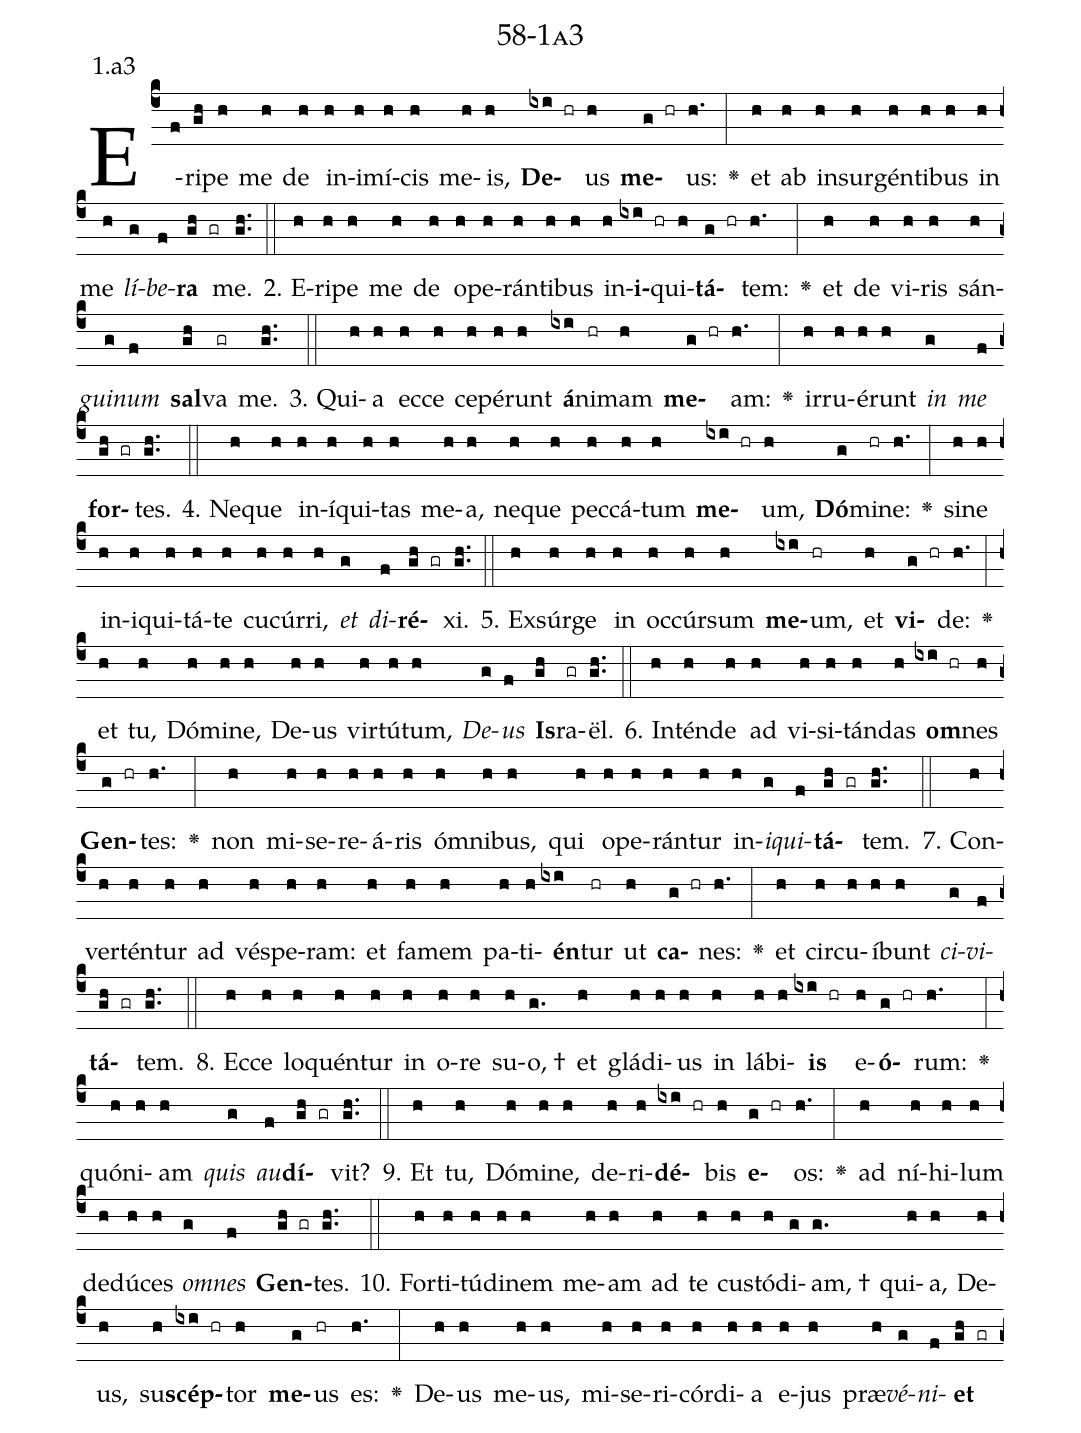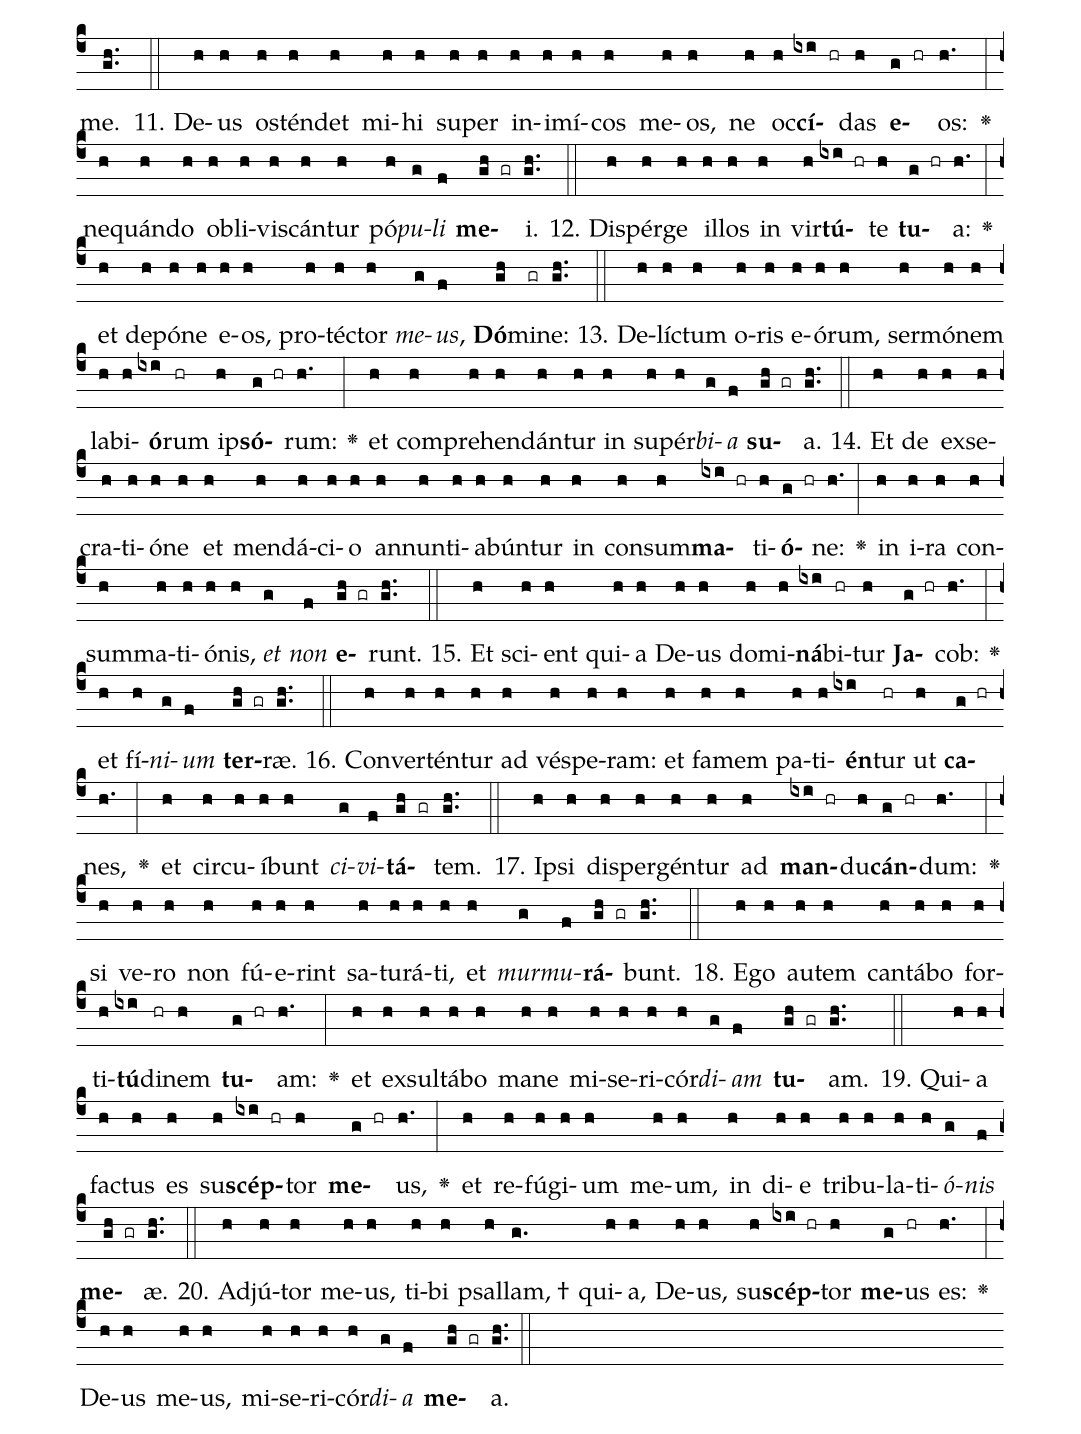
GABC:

name: 58-1a3;
annotation: 1.a3;
%%
(c4)E(f)ri(gh)pe(h) me(h) de(h) in(h)i(h)mí(h)cis(h) me(h)is,(h) <b>De</b>(ixi hr)us(h) <b>me</b>(g hr)us:(h.) <v>\greheightstar</v>(:) et(h) ab(h) in(h)sur(h)gén(h)ti(h)bus(h) in(h) me(h) <i>lí</i>(g)<i>be</i>(f)<b>ra</b>(gh gr) me.(gh..) (::)
2. E(h)ri(h)pe(h) me(h) de(h) o(h)pe(h)rán(h)ti(h)bus(h) in(h)<b>i</b>(ixi hr)qui(h)<b>tá</b>(g hr)tem:(h.) <v>\greheightstar</v>(:) et(h) de(h) vi(h)ris(h) sán(h)<i>gui</i>(g)<i>num</i>(f) <b>sal</b>(gh)va(gr) me.(gh..) (::)
3. Qui(h)a(h) ec(h)ce(h) ce(h)pé(h)runt(h) <b>á</b>(ixi)ni(hr)mam(h) <b>me</b>(g hr)am:(h.) <v>\greheightstar</v>(:) ir(h)ru(h)é(h)runt(h) <i>in</i>(g) <i>me</i>(f) <b>for</b>(gh gr)tes.(gh..) (::)
4. Ne(h)que(h) in(h)í(h)qui(h)tas(h) me(h)a,(h) ne(h)que(h) pec(h)cá(h)tum(h) <b>me</b>(ixi hr)um,(h) <b>Dó</b>(g)mi(hr)ne:(h.) <v>\greheightstar</v>(:) si(h)ne(h) in(h)i(h)qui(h)tá(h)te(h) cu(h)cúr(h)ri,(h) <i>et</i>(g) <i>di</i>(f)<b>ré</b>(gh gr)xi.(gh..) (::)
5. Ex(h)súr(h)ge(h) in(h) oc(h)cúr(h)sum(h) <b>me</b>(ixi)um,(hr) et(h) <b>vi</b>(g hr)de:(h.) <v>\greheightstar</v>(:) et(h) tu,(h) Dó(h)mi(h)ne,(h) De(h)us(h) vir(h)tú(h)tum,(h) <i>De</i>(g)<i>us</i>(f) <b>Is</b>(gh)ra(gr)ël.(gh..) (::)
6. In(h)tén(h)de(h) ad(h) vi(h)si(h)tán(h)das(h) <b>om</b>(ixi hr)nes(h) <b>Gen</b>(g hr)tes:(h.) <v>\greheightstar</v>(:) non(h) mi(h)se(h)re(h)á(h)ris(h) óm(h)ni(h)bus,(h) qui(h) o(h)pe(h)rán(h)tur(h) in(h)<i>i</i>(g)<i>qui</i>(f)<b>tá</b>(gh gr)tem.(gh..) (::)
7. Con(h)ver(h)tén(h)tur(h) ad(h) vés(h)pe(h)ram:(h) et(h) fa(h)mem(h) pa(h)ti(h)<b>én</b>(ixi)tur(hr) ut(h) <b>ca</b>(g hr)nes:(h.) <v>\greheightstar</v>(:) et(h) cir(h)cu(h)í(h)bunt(h) <i>ci</i>(g)<i>vi</i>(f)<b>tá</b>(gh gr)tem.(gh..) (::)
8. Ec(h)ce(h) lo(h)quén(h)tur(h) in(h) o(h)re(h) su(h)o, †(g.) et(h) glá(h)di(h)us(h) in(h) lá(h)bi(h)<b>is</b>(ixi hr) e(h)<b>ó</b>(g hr)rum:(h.) <v>\greheightstar</v>(:) quón(h)i(h)am(h) <i>quis</i>(g) <i>au</i>(f)<b>dí</b>(gh gr)vit?(gh..) (::)
9. Et(h) tu,(h) Dó(h)mi(h)ne,(h) de(h)ri(h)<b>dé</b>(ixi hr)bis(h) <b>e</b>(g hr)os:(h.) <v>\greheightstar</v>(:) ad(h) ní(h)hi(h)lum(h) de(h)dú(h)ces(h) <i>om</i>(g)<i>nes</i>(f) <b>Gen</b>(gh gr)tes.(gh..) (::)
10. For(h)ti(h)tú(h)di(h)nem(h) me(h)am(h) ad(h) te(h) cus(h)tó(h)di(g)am, †(g.) qui(h)a,(h) De(h)us,(h) su(h)<b>scép</b>(ixi hr)tor(h) <b>me</b>(g)us(hr) es:(h.) <v>\greheightstar</v>(:) De(h)us(h) me(h)us,(h) mi(h)se(h)ri(h)cór(h)di(h)a(h) e(h)jus(h) præ(h)<i>vé</i>(g)<i>ni</i>(f)<b>et</b>(gh gr) me.(gh..) (::)
11. De(h)us(h) os(h)tén(h)det(h) mi(h)hi(h) su(h)per(h) in(h)i(h)mí(h)cos(h) me(h)os,(h) ne(h) oc(h)<b>cí</b>(ixi hr)das(h) <b>e</b>(g hr)os:(h.) <v>\greheightstar</v>(:) ne(h)quán(h)do(h) ob(h)li(h)vis(h)cán(h)tur(h) pó(h)<i>pu</i>(g)<i>li</i>(f) <b>me</b>(gh gr)i.(gh..) (::)
12. Di(h)spér(h)ge(h) il(h)los(h) in(h) vir(h)<b>tú</b>(ixi hr)te(h) <b>tu</b>(g hr)a:(h.) <v>\greheightstar</v>(:) et(h) de(h)pó(h)ne(h) e(h)os,(h) pro(h)téc(h)tor(h) <i>me</i>(g)<i>us</i>,(f) <b>Dó</b>(gh)mi(gr)ne:(gh..) (::)
13. De(h)líc(h)tum(h) o(h)ris(h) e(h)ó(h)rum,(h) ser(h)mó(h)nem(h) la(h)bi(h)<b>ó</b>(ixi)rum(hr) ip(h)<b>só</b>(g hr)rum:(h.) <v>\greheightstar</v>(:) et(h) com(h)pre(h)hen(h)dán(h)tur(h) in(h) su(h)pér(h)<i>bi</i>(g)<i>a</i>(f) <b>su</b>(gh gr)a.(gh..) (::)
14. Et(h) de(h) ex(h)se(h)cra(h)ti(h)ó(h)ne(h) et(h) men(h)dá(h)ci(h)o(h) an(h)nun(h)ti(h)a(h)bún(h)tur(h) in(h) con(h)sum(h)<b>ma</b>(ixi hr)ti(h)<b>ó</b>(g hr)ne:(h.) <v>\greheightstar</v>(:) in(h) i(h)ra(h) con(h)sum(h)ma(h)ti(h)ó(h)nis,(h) <i>et</i>(g) <i>non</i>(f) <b>e</b>(gh gr)runt.(gh..) (::)
15. Et(h) sci(h)ent(h) qui(h)a(h) De(h)us(h) do(h)mi(h)<b>ná</b>(ixi)bi(hr)tur(h) <b>Ja</b>(g hr)cob:(h.) <v>\greheightstar</v>(:) et(h) fí(h)<i>ni</i>(g)<i>um</i>(f) <b>ter</b>(gh gr)ræ.(gh..) (::)
16. Con(h)ver(h)tén(h)tur(h) ad(h) vés(h)pe(h)ram:(h) et(h) fa(h)mem(h) pa(h)ti(h)<b>én</b>(ixi)tur(hr) ut(h) <b>ca</b>(g hr)nes,(h.) <v>\greheightstar</v>(:) et(h) cir(h)cu(h)í(h)bunt(h) <i>ci</i>(g)<i>vi</i>(f)<b>tá</b>(gh gr)tem.(gh..) (::)
17. Ip(h)si(h) di(h)sper(h)gén(h)tur(h) ad(h) <b>man</b>(ixi hr)du(h)<b>cán</b>(g hr)dum:(h.) <v>\greheightstar</v>(:) si(h) ve(h)ro(h) non(h) fú(h)e(h)rint(h) sa(h)tu(h)rá(h)ti,(h) et(h) <i>mur</i>(g)<i>mu</i>(f)<b>rá</b>(gh gr)bunt.(gh..) (::)
18. E(h)go(h) au(h)tem(h) can(h)tá(h)bo(h) for(h)ti(h)<b>tú</b>(ixi)di(hr)nem(h) <b>tu</b>(g hr)am:(h.) <v>\greheightstar</v>(:) et(h) ex(h)sul(h)tá(h)bo(h) ma(h)ne(h) mi(h)se(h)ri(h)cór(h)<i>di</i>(g)<i>am</i>(f) <b>tu</b>(gh gr)am.(gh..) (::)
19. Qui(h)a(h) fac(h)tus(h) es(h) su(h)<b>scép</b>(ixi hr)tor(h) <b>me</b>(g hr)us,(h.) <v>\greheightstar</v>(:) et(h) re(h)fú(h)gi(h)um(h) me(h)um,(h) in(h) di(h)e(h) tri(h)bu(h)la(h)ti(h)<i>ó</i>(g)<i>nis</i>(f) <b>me</b>(gh gr)æ.(gh..) (::)
20. Ad(h)jú(h)tor(h) me(h)us,(h) ti(h)bi(h) psal(h)lam, †(g.) qui(h)a,(h) De(h)us,(h) su(h)<b>scép</b>(ixi hr)tor(h) <b>me</b>(g)us(hr) es:(h.) <v>\greheightstar</v>(:) De(h)us(h) me(h)us,(h) mi(h)se(h)ri(h)cór(h)<i>di</i>(g)<i>a</i>(f) <b>me</b>(gh gr)a.(gh..) (::)
